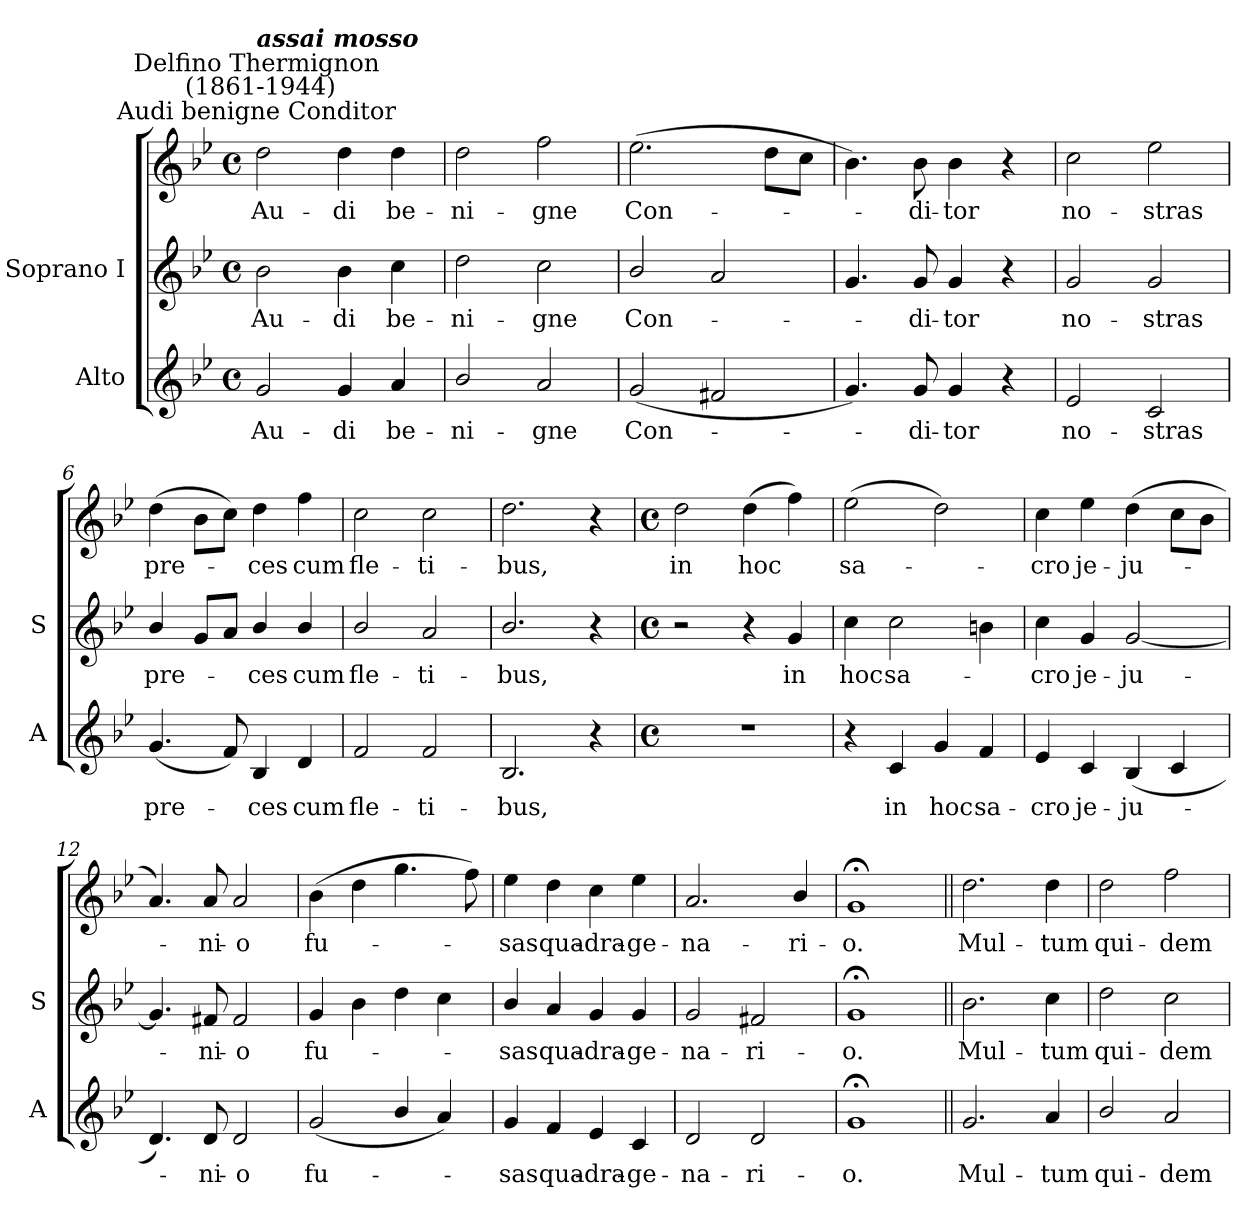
**kern	**text	**kern	**text	**kern	**text
*part2	*part2	*part1	*part1	*part1	*part1
*staff3	*staff3	*staff2	*staff2	*staff1	*staff1
*I"Alto	*	*I"Soprano I	*	*	*
*I'A	*	*I'S	*	*	*
*clefG2	*	*clefG2	*	*clefG2	*
*k[b-e-]	*	*k[b-e-]	*	*k[b-e-]	*
*B-:	*	*B-:	*	*B-:	*
*M4/4	*	*M4/4	*	*M4/4	*
*met(c)	*	*met(c)	*	*met(c)	*
=1	=1	=1	=1	=1	=1
!	!	!	!	!LO:TX:a:cj:t=Audi benigne Conditor	!
!	!	!	!	!LO:TX:a:cj:t=Delfino Thermignon\n (1861-1944)	!
!	!	!	!	!LO:TX:a:Bi:t=assai mosso	!
!	!LO:LY:b	!	!LO:LY:b	!	!LO:LY:b
2g	Au-	2b-	-Au-	2dd	Au-
!	!LO:LY:b	!	!LO:LY:b	!	!LO:LY:b
4g	-di	4b-	-di	4dd	-di
!	!LO:LY:b	!	!LO:LY:b	!	!LO:LY:b
4a	be-	4cc	be-	4dd	be-
=2	=2	=2	=2	=2	=2
!	!LO:LY:b	!	!LO:LY:b	!	!LO:LY:b
2b-/	-ni-	2dd	ni-	2dd	-ni-
!	!LO:LY:b	!	!LO:LY:b	!	!LO:LY:b
2a	-gne	2cc	-gne	2ff	-gne
=3	=3	=3	=3	=3	=3
!	!LO:LY:b	!	!LO:LY:b	!	!LO:LY:b
(<2g	Con-	2b-/	Con-	(>2.ee-	Con-
2f#X	.	2a	.	.	.
.	.	.	.	8ddL	.
.	.	.	.	8ccJ	.
=4	=4	=4	=4	=4	=4
4.g)	.	4.g	.	4.b-)	.
!	!LO:LY:b	!	!LO:LY:b	!	!LO:LY:b
8g	di-	8g	di-	8b-	di-
!	!LO:LY:b	!	!LO:LY:b	!	!LO:LY:b
4g	-tor	4g	-tor	4b-	-tor
4r	.	4r	.	4r	.
=5	=5	=5	=5	=5	=5
!	!LO:LY:b	!	!LO:LY:b	!	!LO:LY:b
2e-	no-	2g	no-	2cc	no-
!	!LO:LY:b	!	!LO:LY:b	!	!LO:LY:b
2c	-stras	2g	-stras	2ee-	-stras
=6	=6	=6	=6	=6	=6
!	!LO:LY:b	!	!LO:LY:b	!	!LO:LY:b
(<4.g	pre-	4b-/	pre-	(>4dd	pre-
.	.	8gL	.	8b-L	.
8f)	.	8aJ	.	8ccJ)	.
!	!LO:LY:b	!	!LO:LY:b	!	!LO:LY:b
4B-	ces	4b-/	ces	4dd	ces
!	!LO:LY:b	!	!LO:LY:b	!	!LO:LY:b
4d	cum	4b-/	cum	4ff	cum
=7	=7	=7	=7	=7	=7
!	!LO:LY:b	!	!LO:LY:b	!	!LO:LY:b
2f	fle-	2b-/	-fle-	2cc	fle-
!	!LO:LY:b	!	!LO:LY:b	!	!LO:LY:b
2f	-ti-	2a	-ti-	2cc	-ti-
=8	=8	=8	=8	=8	=8
!	!LO:LY:b	!	!LO:LY:b	!	!LO:LY:b
2.B-	-bus,	2.b-/	bus,	2.dd	-bus,
4r	.	4r	.	4r	.
!!LO:LB:g=z
=9	=9	=9	=9	=9	=9
*M4/4	*	*M4/4	*	*M4/4	*
*met(c)	*	*met(c)	*	*met(c)	*
!	!	!	!	!	!LO:LY:b
1r	.	2r	.	2dd	in
!	!	!	!	!	!LO:LY:b
.	.	4r	.	(>4dd	hoc
!	!	!	!LO:LY:b	!	!
.	.	4g	in	4ff)	.
=10	=10	=10	=10	=10	=10
!	!	!	!LO:LY:b	!	!LO:LY:b
4r	.	4cc	hoc	(>2ee-	sa-
!	!LO:LY:b	!	!LO:LY:b	!	!
4c	in	2cc	sa-	.	.
!	!LO:LY:b	!	!	!	!
4g	hoc	.	.	2dd)	.
!	!LO:LY:b	!	!	!	!
4f	sa-	4bn	.	.	.
=11	=11	=11	=11	=11	=11
!	!LO:LY:b	!	!LO:LY:b	!	!LO:LY:b
4e-	-cro	4cc	cro	4cc	cro
!	!LO:LY:b	!	!LO:LY:b	!	!LO:LY:b
4c	je-	4g	je-	4ee-	je-
!	!LO:LY:b	!	!LO:LY:b	!	!LO:LY:b
(<4B-	-ju-	[2g	-ju-	(>4dd	-ju-
4c	.	.	.	8ccL	.
.	.	.	.	8b-J	.
=12	=12	=12	=12	=12	=12
4.d)	.	4.g]	.	4.a)	.
!	!LO:LY:b	!	!LO:LY:b	!	!LO:LY:b
8d	ni-	8f#X	ni-	8a	ni-
!	!LO:LY:b	!	!LO:LY:b	!	!LO:LY:b
2d	-o	2f#	-o	2a	-o
=13	=13	=13	=13	=13	=13
!	!LO:LY:b	!	!LO:LY:b	!	!LO:LY:b
(<2g	fu-	4g	fu-	(>4b-	fu-
.	.	4b-	.	4dd	.
4b-/	.	4dd	.	4.gg	.
4a)	.	4cc	.	.	.
.	.	.	.	8ff)	.
=14	=14	=14	=14	=14	=14
!	!LO:LY:b	!	!LO:LY:b	!	!LO:LY:b
4g	sas	4b-/	-sas	4ee-	sas
!	!LO:LY:b	!	!LO:LY:b	!	!LO:LY:b
4f	qua-	4a	qua-	4dd	qua-
!	!LO:LY:b	!	!LO:LY:b	!	!LO:LY:b
4e-	-dra-	4g	-dra-	4cc	-dra-
!	!LO:LY:b	!	!LO:LY:b	!	!LO:LY:b
4c	-ge-	4g	-ge-	4ee-	-ge-
=15	=15	=15	=15	=15	=15
!	!LO:LY:b	!	!LO:LY:b	!	!LO:LY:b
2d	-na-	2g	-na-	2.a	-na-
!	!LO:LY:b	!	!LO:LY:b	!	!
2d	-ri-	2f#X	-ri-	.	.
!	!	!	!	!	!LO:LY:b
.	.	.	.	4b-/	-ri-
=16	=16	=16	=16	=16	=16
!	!LO:LY:b	!	!LO:LY:b	!	!LO:LY:b
1g;<	-o.	1g;<	o.	1g;<	-o.
!!LO:LB:g=z
=17||	=17||	=17||	=17||	=17||	=17||
!	!LO:LY:b	!	!LO:LY:b	!	!LO:LY:b
2.g	Mul-	2.b-	Mul-	2.dd	Mul-
!	!LO:LY:b	!	!LO:LY:b	!	!LO:LY:b
4a	-tum	4cc	-tum	4dd	-tum
=18	=18	=18	=18	=18	=18
!	!LO:LY:b	!	!LO:LY:b	!	!LO:LY:b
2b-/	qui-	2dd	qui-	2dd	qui-
!	!LO:LY:b	!	!LO:LY:b	!	!LO:LY:b
2a	-dem	2cc	-dem	2ff	-dem
=	=	=	=	=	=
*-	*-	*-	*-	*-	*-
